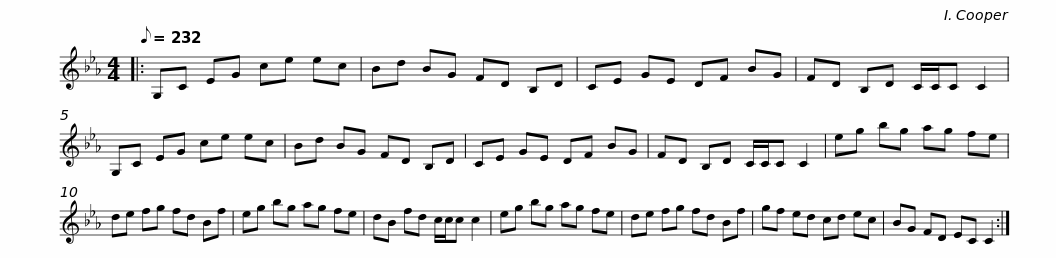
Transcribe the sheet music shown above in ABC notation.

X:1
L:1/8
Q:1/8=232
M:4/4
I:linebreak $
K:Cmin
V:1 treble
V:1
|: G,C EG ce ec | Bd BG FD B,D | CE GE DF BG | FD B,D C/C/C C2 | G,C EG ce ec |$ %5
 Bd BG FD B,D | CE GE DF BG | FD B,D C/C/C C2 | eg bg ag fe | de fg fd Bf |$ %10
 eg bg ag fe | dB fd c/c/c c2 | eg bg ag fe | de fg fd Bf | gf ed cd ec |$ %15
 BG FD EC C2 :| %16
